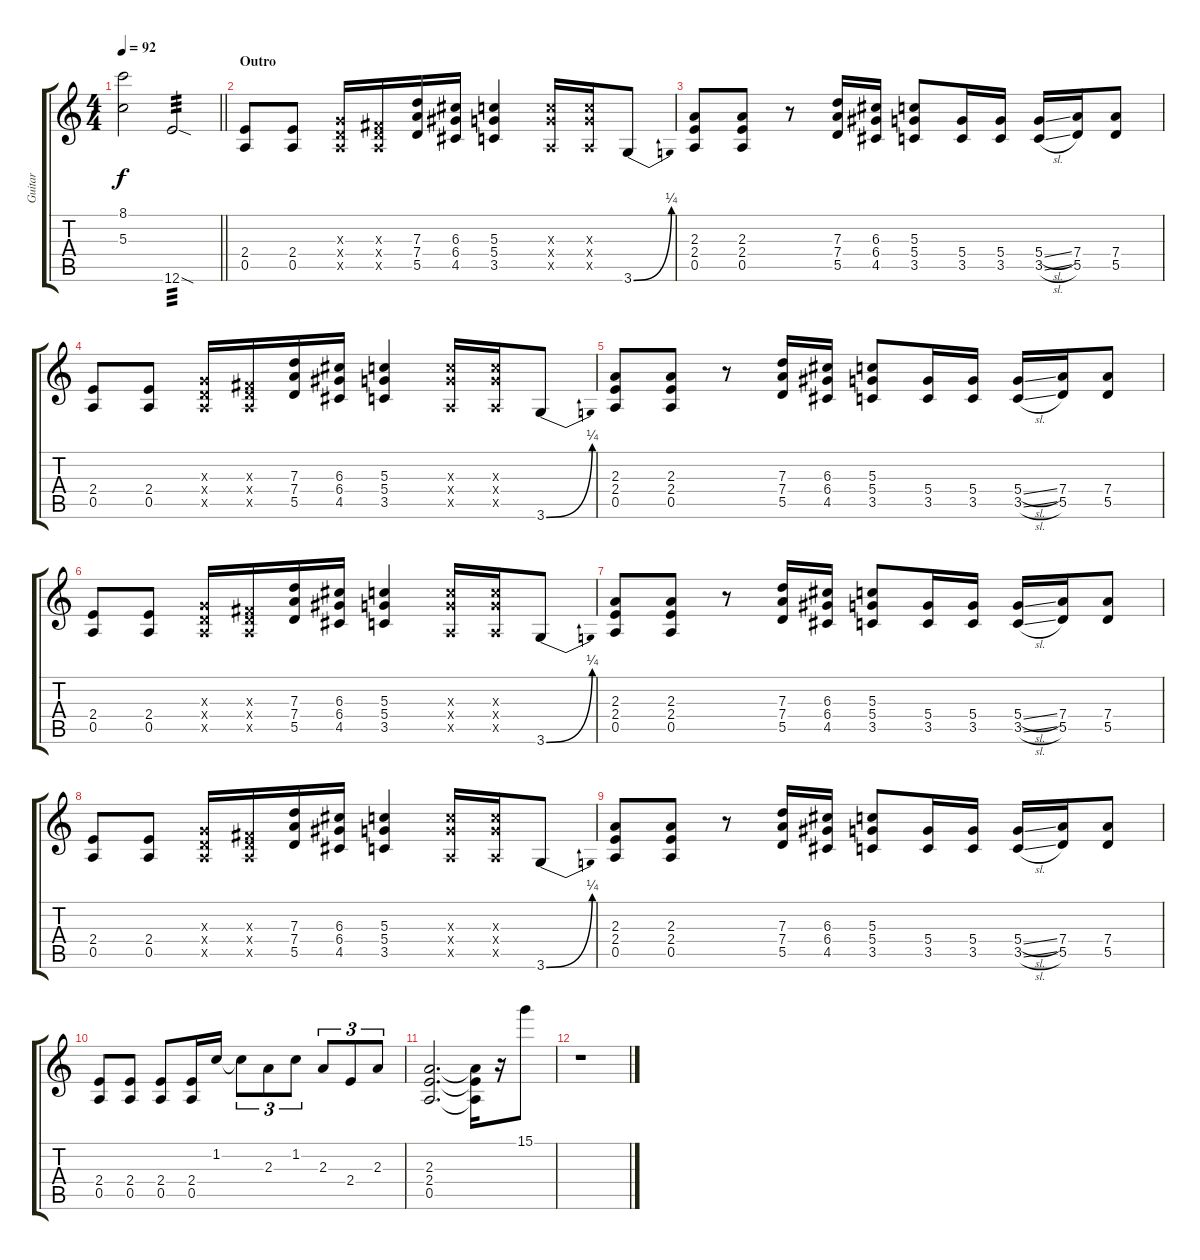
\track ("Guitar" "Guitar") {instrument electricguitarclean}
\staff {score tabs}
\tuning (E4 B3 G3 D3 A2 E2) {hide}
\ts (4 4)
\tempo 92
\clef g2
\barLineRight lightlight
\ks c
(8.1{t} 5.3{t}).2{dy f} 12.6{sod}.2{tp 3} |
\section ("" "Outro")
(2.4 0.5).8{instrument distortionguitar} (2.4 0.5).8 (0.3{x} 0.4{x} 0.5{x}).16 (-1.3{x} 0.4{x} 0.5{x}).16 (7.3 7.4 5.5).16 (6.3 6.4 4.5).16 (5.3 5.4 3.5).4 (5.3{x} 5.4{x} 0.5{x}).16 (5.3{x} 5.4{x} 0.5{x}).16 3.6{be (bend 0 0 60 1)}.8 |
(2.3 2.4 0.5).8 (2.3 2.4 0.5).8 r.8 (7.3 7.4 5.5).16 (6.3 6.4 4.5).16 (5.3 5.4 3.5).8 (5.4 3.5).16 (5.4 3.5).16 (5.4{sl} 3.5{sl}).16 (7.4 5.5).16 (7.4 5.5).8 |
(2.4 0.5).8{instrument distortionguitar} (2.4 0.5).8 (0.3{x} 0.4{x} 0.5{x}).16 (-1.3{x} 0.4{x} 0.5{x}).16 (7.3 7.4 5.5).16 (6.3 6.4 4.5).16 (5.3 5.4 3.5).4 (5.3{x} 5.4{x} 0.5{x}).16 (5.3{x} 5.4{x} 0.5{x}).16 3.6{be (bend 0 0 60 1)}.8 |
(2.3 2.4 0.5).8 (2.3 2.4 0.5).8 r.8 (7.3 7.4 5.5).16 (6.3 6.4 4.5).16 (5.3 5.4 3.5).8 (5.4 3.5).16 (5.4 3.5).16 (5.4{sl} 3.5{sl}).16 (7.4 5.5).16 (7.4 5.5).8 |
(2.4 0.5).8{instrument distortionguitar} (2.4 0.5).8 (0.3{x} 0.4{x} 0.5{x}).16 (-1.3{x} 0.4{x} 0.5{x}).16 (7.3 7.4 5.5).16 (6.3 6.4 4.5).16 (5.3 5.4 3.5).4 (5.3{x} 5.4{x} 0.5{x}).16 (5.3{x} 5.4{x} 0.5{x}).16 3.6{be (bend 0 0 60 1)}.8 |
(2.3 2.4 0.5).8 (2.3 2.4 0.5).8 r.8 (7.3 7.4 5.5).16 (6.3 6.4 4.5).16 (5.3 5.4 3.5).8 (5.4 3.5).16 (5.4 3.5).16 (5.4{sl} 3.5{sl}).16 (7.4 5.5).16 (7.4 5.5).8 |
(2.4 0.5).8{instrument distortionguitar} (2.4 0.5).8 (0.3{x} 0.4{x} 0.5{x}).16 (-1.3{x} 0.4{x} 0.5{x}).16 (7.3 7.4 5.5).16 (6.3 6.4 4.5).16 (5.3 5.4 3.5).4 (5.3{x} 5.4{x} 0.5{x}).16 (5.3{x} 5.4{x} 0.5{x}).16 3.6{be (bend 0 0 60 1)}.8 |
(2.3 2.4 0.5).8 (2.3 2.4 0.5).8 r.8 (7.3 7.4 5.5).16 (6.3 6.4 4.5).16 (5.3 5.4 3.5).8 (5.4 3.5).16 (5.4 3.5).16 (5.4{sl} 3.5{sl}).16 (7.4 5.5).16 (7.4 5.5).8 |
(2.4 0.5).8 (2.4 0.5).8 (2.4 0.5).8 (2.4 0.5).16 1.2.16 1.2{t}.8{tu (3 2)} 2.3.8{tu (3 2)} 1.2.8{tu (3 2)} 2.3.8{tu (3 2)} 2.4.8{tu (3 2)} 2.3.8{tu (3 2)} |
(2.3 2.4 0.5).2{d} (2.3{t} 2.4{t} 0.5{t}).16 r.16 15.1.8 |
r.1
